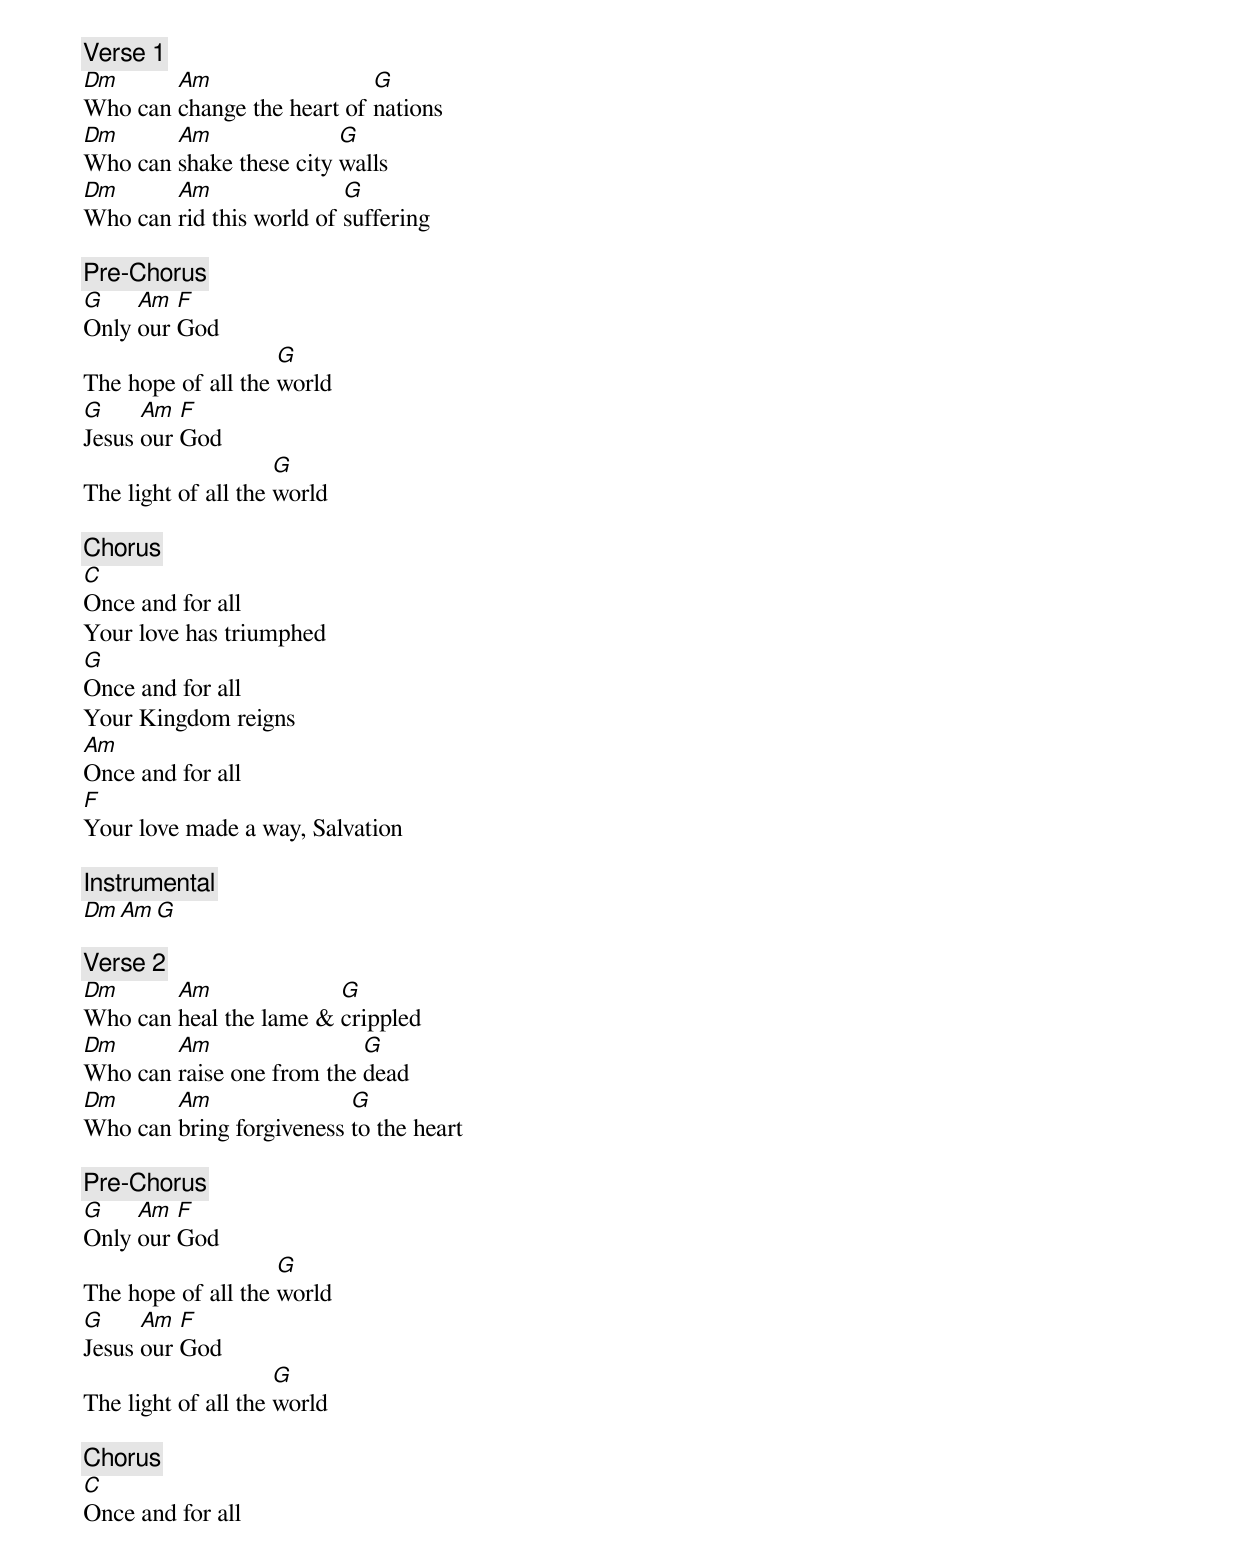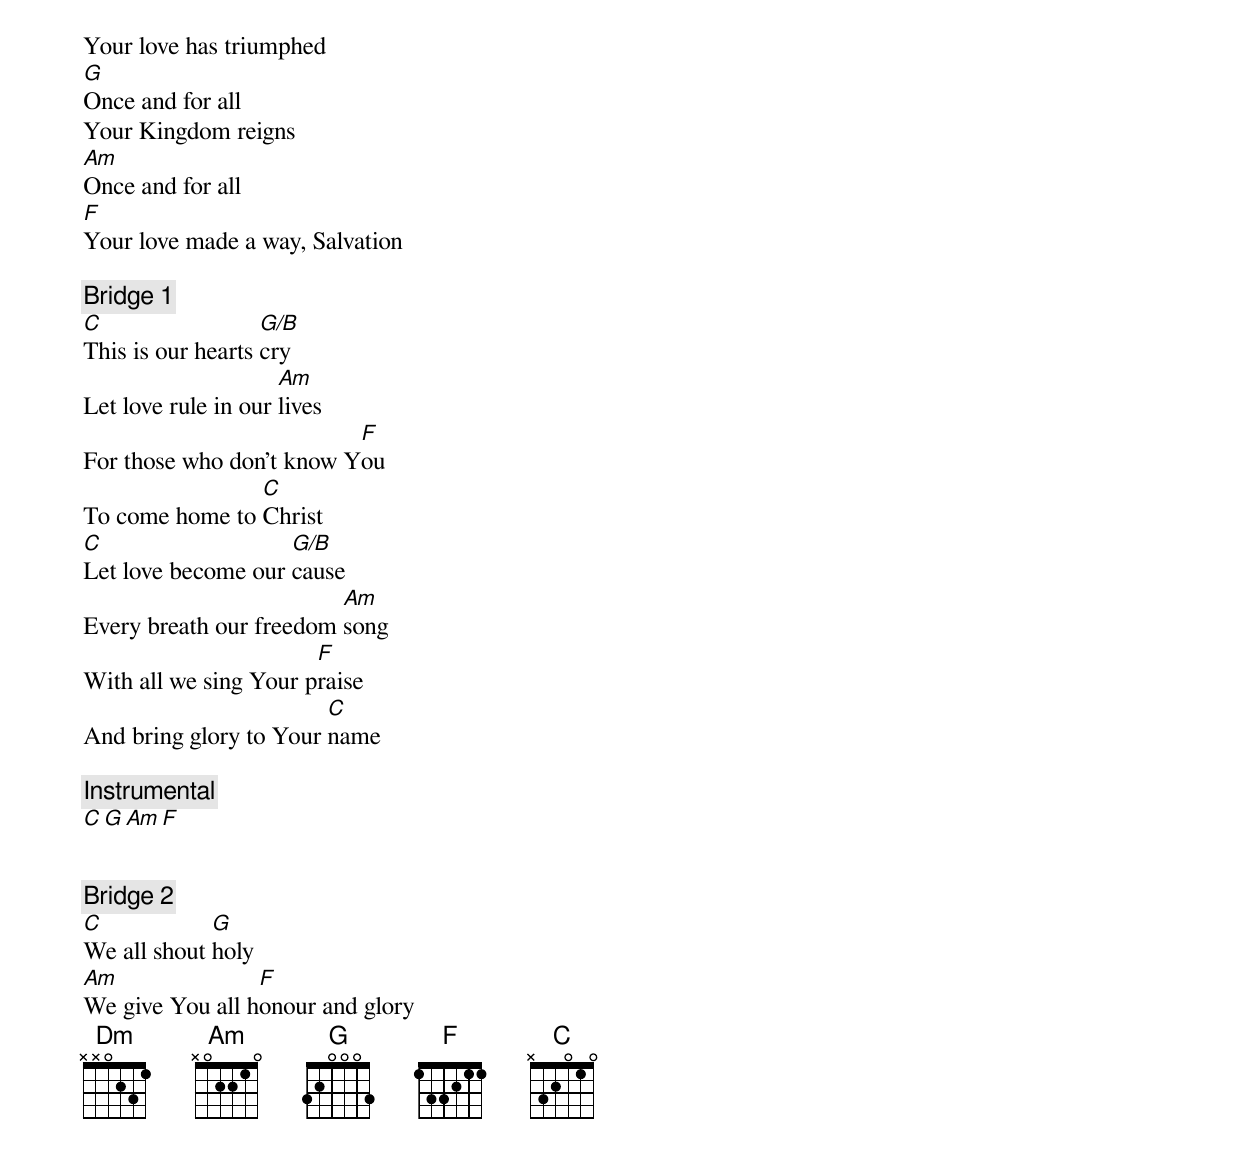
[Verse 1]
Dm      Am                  G
Who can change the heart of nations
Dm      Am               G
Who can shake these city walls
Dm      Am                G
Who can rid this world of suffering

[Pre-Chorus]
G    Am  F
Only our God
                    G
The hope of all the world
G     Am  F
Jesus our God
                     G
The light of all the world

[Chorus]
C
Once and for all
Your love has triumphed
G
Once and for all
Your Kingdom reigns
Am
Once and for all
F
Your love made a way, Salvation

[Instrumental]
Dm  Am  G

[Verse 2]
Dm      Am              G
Who can heal the lame & crippled
Dm      Am                 G
Who can raise one from the dead
Dm      Am                G
Who can bring forgiveness to the heart

[Pre-Chorus]
G    Am  F
Only our God
                    G
The hope of all the world
G     Am  F
Jesus our God
                     G
The light of all the world

[Chorus]
C
Once and for all
Your love has triumphed
G
Once and for all
Your Kingdom reigns
Am
Once and for all
F
Your love made a way, Salvation

[Bridge 1]
C                  G/B
This is our hearts cry
                     Am
Let love rule in our lives
                          F
For those who don’t know You
                C
To come home to Christ
C                   G/B
Let love become our cause
                         Am
Every breath our freedom song
                       F
With all we sing Your praise
                        C
And bring glory to Your name

[Instrumental]
C G Am F


[Bridge 2]
C            G
We all shout holy
Am               F
We give You all honour and glory
